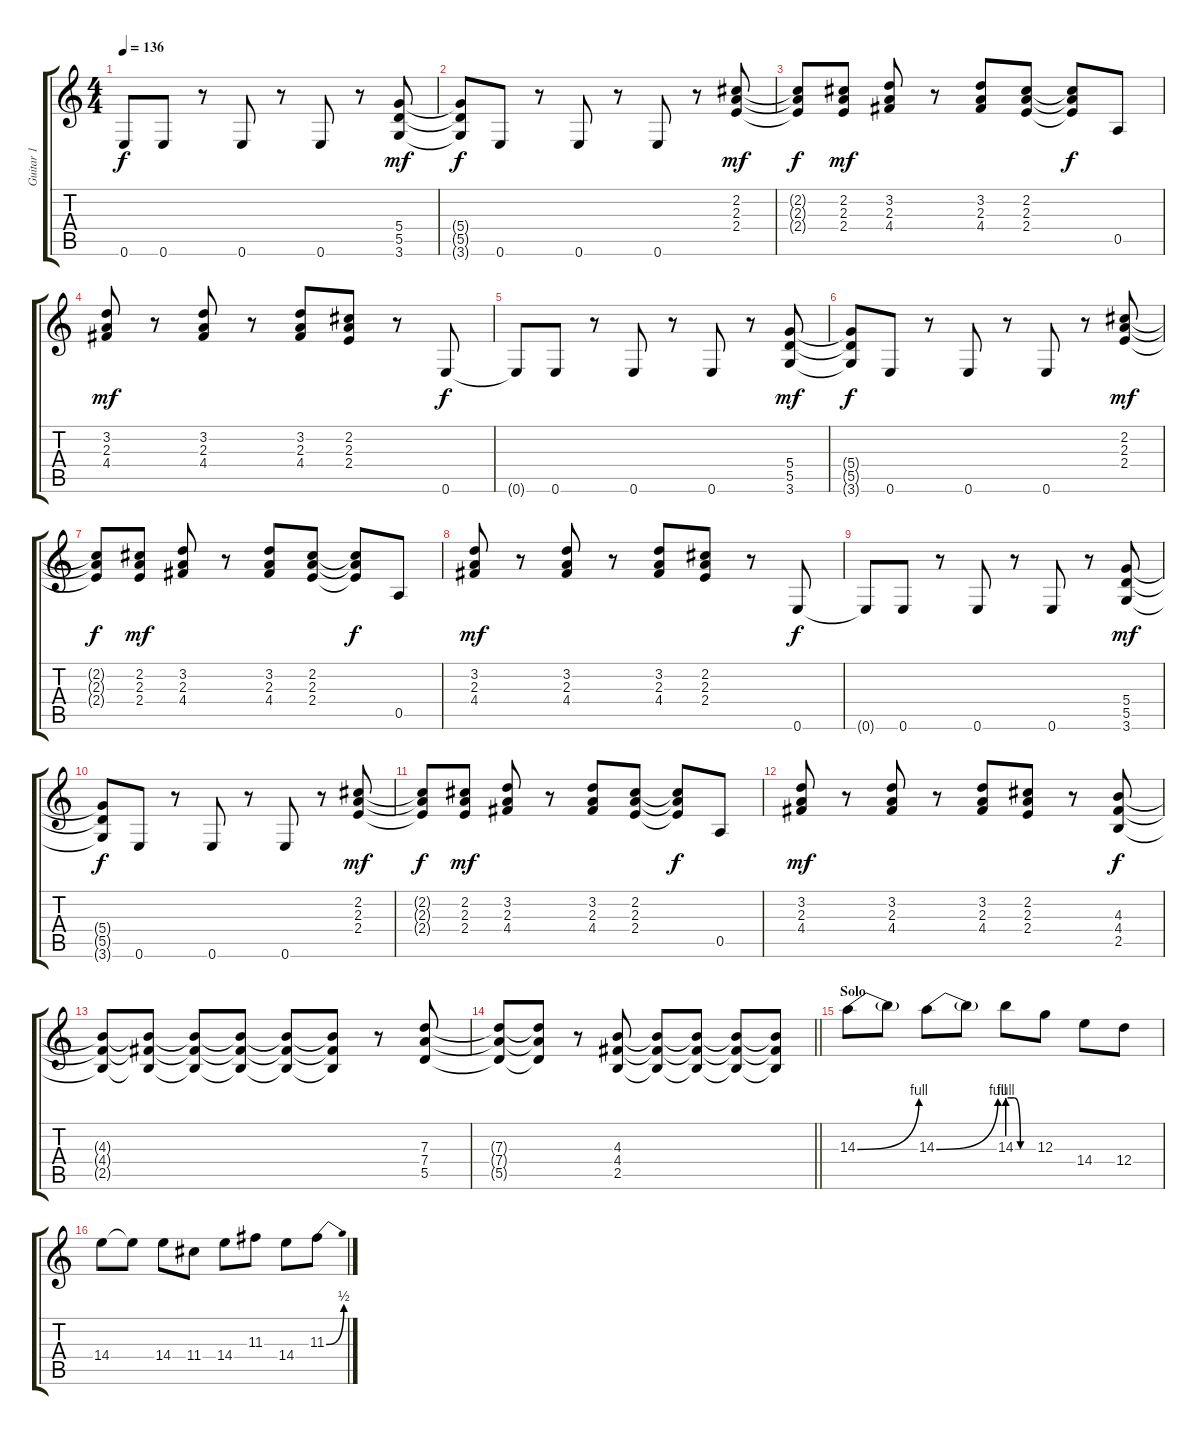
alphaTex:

\track ("Guitar 1" "Guitar 1") {instrument distortionguitar}
\staff {score tabs}
\tuning (E4 B3 G3 D3 A2 E2) {hide}
\ts (4 4)
\tempo 136
\clef g2
\ks c
0.6{t}.8{dy f} 0.6.8 r.8 0.6.8 r.8 0.6.8 r.8 (5.4 5.5 3.6).8{dy mf} |
(5.4{t} 5.5{t} 3.6{t}).8{dy f} 0.6.8 r.8 0.6.8 r.8 0.6.8 r.8 (2.2 2.3 2.4).8{dy mf} |
(2.2{t} 2.3{t} 2.4{t}).8{dy f} (2.2 2.3 2.4).8{dy mf} (3.2 2.3 4.4).8 r.8 (3.2 2.3 4.4).8 (2.2 2.3 2.4).8 (2.2{t} 2.3{t} 2.4{t}).8{dy f} 0.5.8 |
(3.2 2.3 4.4).8{dy mf} r.8 (3.2 2.3 4.4).8 r.8 (3.2 2.3 4.4).8 (2.2 2.3 2.4).8 r.8 0.6.8{dy f} |
0.6{t}.8 0.6.8 r.8 0.6.8 r.8 0.6.8 r.8 (5.4 5.5 3.6).8{dy mf} |
(5.4{t} 5.5{t} 3.6{t}).8{dy f} 0.6.8 r.8 0.6.8 r.8 0.6.8 r.8 (2.2 2.3 2.4).8{dy mf} |
(2.2{t} 2.3{t} 2.4{t}).8{dy f} (2.2 2.3 2.4).8{dy mf} (3.2 2.3 4.4).8 r.8 (3.2 2.3 4.4).8 (2.2 2.3 2.4).8 (2.2{t} 2.3{t} 2.4{t}).8{dy f} 0.5.8 |
(3.2 2.3 4.4).8{dy mf} r.8 (3.2 2.3 4.4).8 r.8 (3.2 2.3 4.4).8 (2.2 2.3 2.4).8 r.8 0.6.8{dy f} |
0.6{t}.8 0.6.8 r.8 0.6.8 r.8 0.6.8 r.8 (5.4 5.5 3.6).8{dy mf} |
(5.4{t} 5.5{t} 3.6{t}).8{dy f} 0.6.8 r.8 0.6.8 r.8 0.6.8 r.8 (2.2 2.3 2.4).8{dy mf} |
(2.2{t} 2.3{t} 2.4{t}).8{dy f} (2.2 2.3 2.4).8{dy mf} (3.2 2.3 4.4).8 r.8 (3.2 2.3 4.4).8 (2.2 2.3 2.4).8 (2.2{t} 2.3{t} 2.4{t}).8{dy f} 0.5.8 |
(3.2 2.3 4.4).8{dy mf} r.8 (3.2 2.3 4.4).8 r.8 (3.2 2.3 4.4).8 (2.2 2.3 2.4).8 r.8 (4.3 4.4 2.5).8{dy f} |
(4.3{t} 4.4{t} 2.5{t}).8 (4.3{t} 4.4{t} 2.5{t}).8 (4.3{t} 4.4{t} 2.5{t}).8 (4.3{t} 4.4{t} 2.5{t}).8 (4.3{t} 4.4{t} 2.5{t}).8 (4.3{t} 4.4{t} 2.5{t}).8 r.8 (7.3 7.4 5.5).8 |
\barLineRight lightlight
(7.3{t} 7.4{t} 5.5{t}).8 (7.3{t} 7.4{t} 5.5{t}).8 r.8 (4.3 4.4 2.5).8 (4.3{t} 4.4{t} 2.5{t}).8 (4.3{t} 4.4{t} 2.5{t}).8 (4.3{t} 4.4{t} 2.5{t}).8 (4.3{t} 4.4{t} 2.5{t}).8 |
\section ("" "Solo")
14.3{be (bend 0 0 60 4)}.8 14.3{t}.8 14.3{be (bend 0 0 60 4)}.8 14.3{t}.8 14.3{be (custom 0 4 15 4 30 0 60 0)}.8 12.3.8 14.4.8 12.4.8 |
14.4.8 14.4{t}.8 14.4.8 11.4.8 14.4.8 11.3.8 14.4.8 11.3{be (bend 0 0 60 2)}.8
